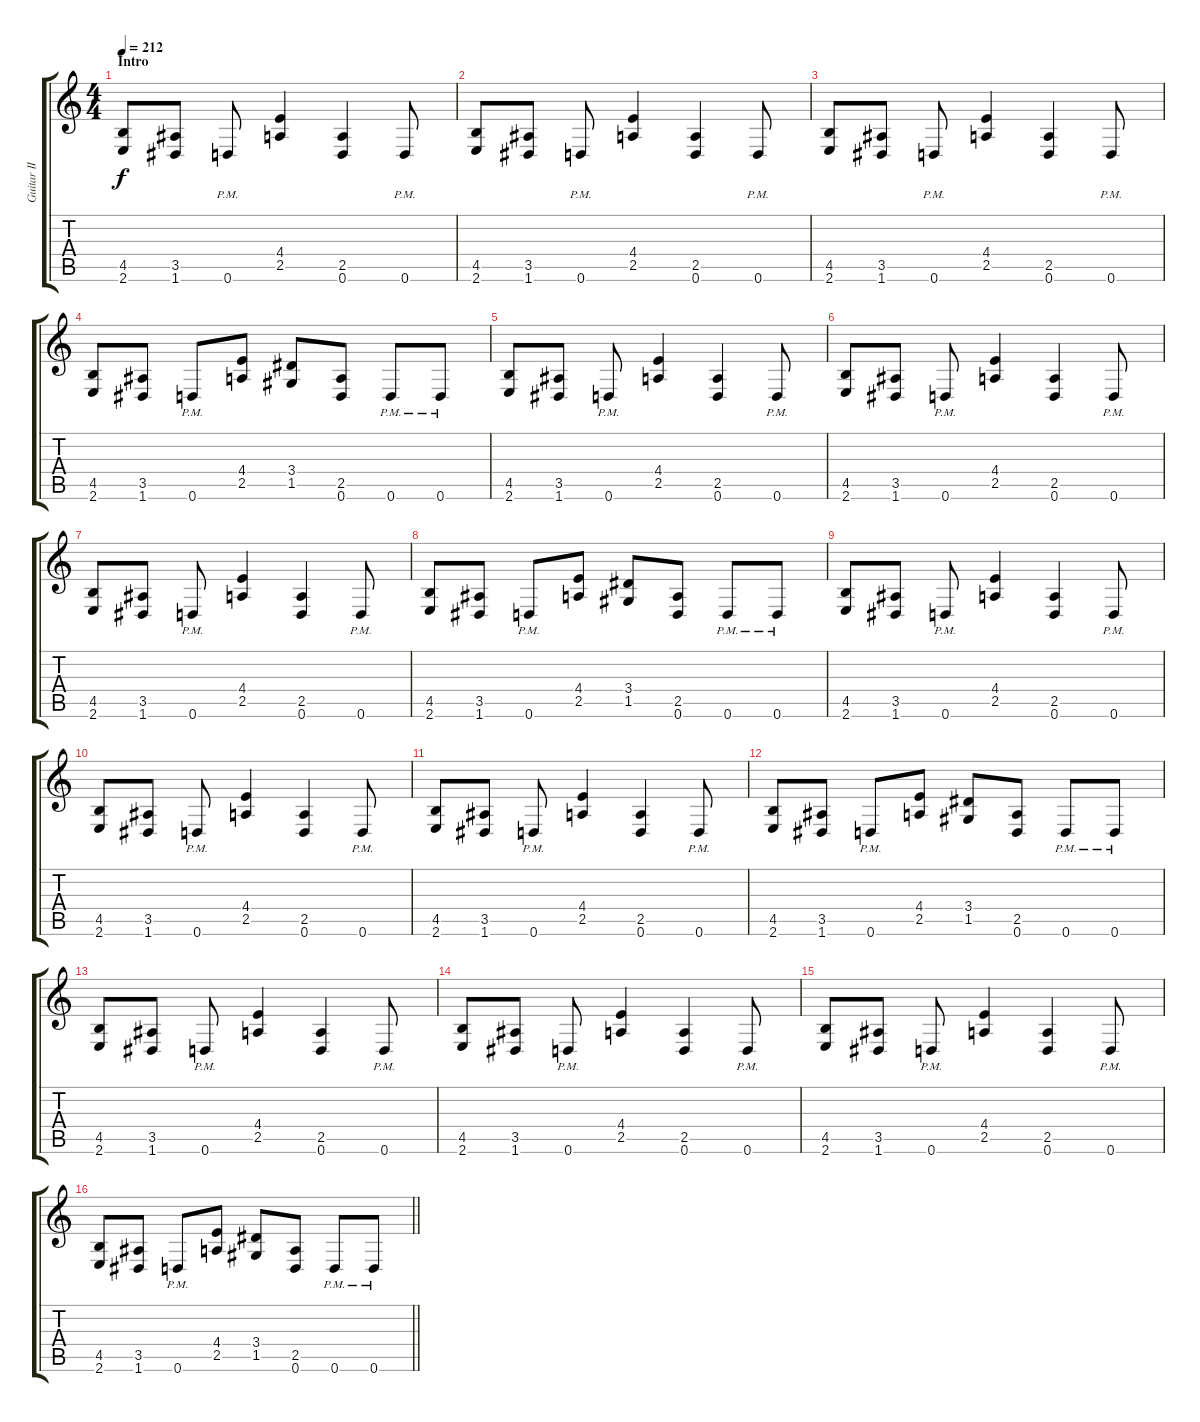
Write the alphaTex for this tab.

\track ("Guitar II" "Guitar II") {instrument distortionguitar}
\staff {score tabs}
\tuning (D4 A3 F3 C3 G2 D2) {hide}
\ts (4 4)
\section ("" "Intro")
\tempo 212
\clef g2
\ks c
(4.5 2.6).8{dy f instrument distortionguitar} (3.5 1.6).8 0.6{pm}.8 (4.4 2.5).4 (2.5 0.6).4 0.6{pm}.8 |
(4.5 2.6).8 (3.5 1.6).8 0.6{pm}.8 (4.4 2.5).4 (2.5 0.6).4 0.6{pm}.8 |
(4.5 2.6).8 (3.5 1.6).8 0.6{pm}.8 (4.4 2.5).4 (2.5 0.6).4 0.6{pm}.8 |
(4.5 2.6).8 (3.5 1.6).8 0.6{pm}.8 (4.4 2.5).8 (3.4 1.5).8 (2.5 0.6).8 0.6{pm}.8 0.6{pm}.8 |
(4.5 2.6).8 (3.5 1.6).8 0.6{pm}.8 (4.4 2.5).4 (2.5 0.6).4 0.6{pm}.8 |
(4.5 2.6).8 (3.5 1.6).8 0.6{pm}.8 (4.4 2.5).4 (2.5 0.6).4 0.6{pm}.8 |
(4.5 2.6).8 (3.5 1.6).8 0.6{pm}.8 (4.4 2.5).4 (2.5 0.6).4 0.6{pm}.8 |
(4.5 2.6).8 (3.5 1.6).8 0.6{pm}.8 (4.4 2.5).8 (3.4 1.5).8 (2.5 0.6).8 0.6{pm}.8 0.6{pm}.8 |
(4.5 2.6).8 (3.5 1.6).8 0.6{pm}.8 (4.4 2.5).4 (2.5 0.6).4 0.6{pm}.8 |
(4.5 2.6).8 (3.5 1.6).8 0.6{pm}.8 (4.4 2.5).4 (2.5 0.6).4 0.6{pm}.8 |
(4.5 2.6).8 (3.5 1.6).8 0.6{pm}.8 (4.4 2.5).4 (2.5 0.6).4 0.6{pm}.8 |
(4.5 2.6).8 (3.5 1.6).8 0.6{pm}.8 (4.4 2.5).8 (3.4 1.5).8 (2.5 0.6).8 0.6{pm}.8 0.6{pm}.8 |
(4.5 2.6).8 (3.5 1.6).8 0.6{pm}.8 (4.4 2.5).4 (2.5 0.6).4 0.6{pm}.8 |
(4.5 2.6).8 (3.5 1.6).8 0.6{pm}.8 (4.4 2.5).4 (2.5 0.6).4 0.6{pm}.8 |
(4.5 2.6).8 (3.5 1.6).8 0.6{pm}.8 (4.4 2.5).4 (2.5 0.6).4 0.6{pm}.8 |
\barLineRight lightlight
(4.5 2.6).8 (3.5 1.6).8 0.6{pm}.8 (4.4 2.5).8 (3.4 1.5).8 (2.5 0.6).8 0.6{pm}.8 0.6{pm}.8
